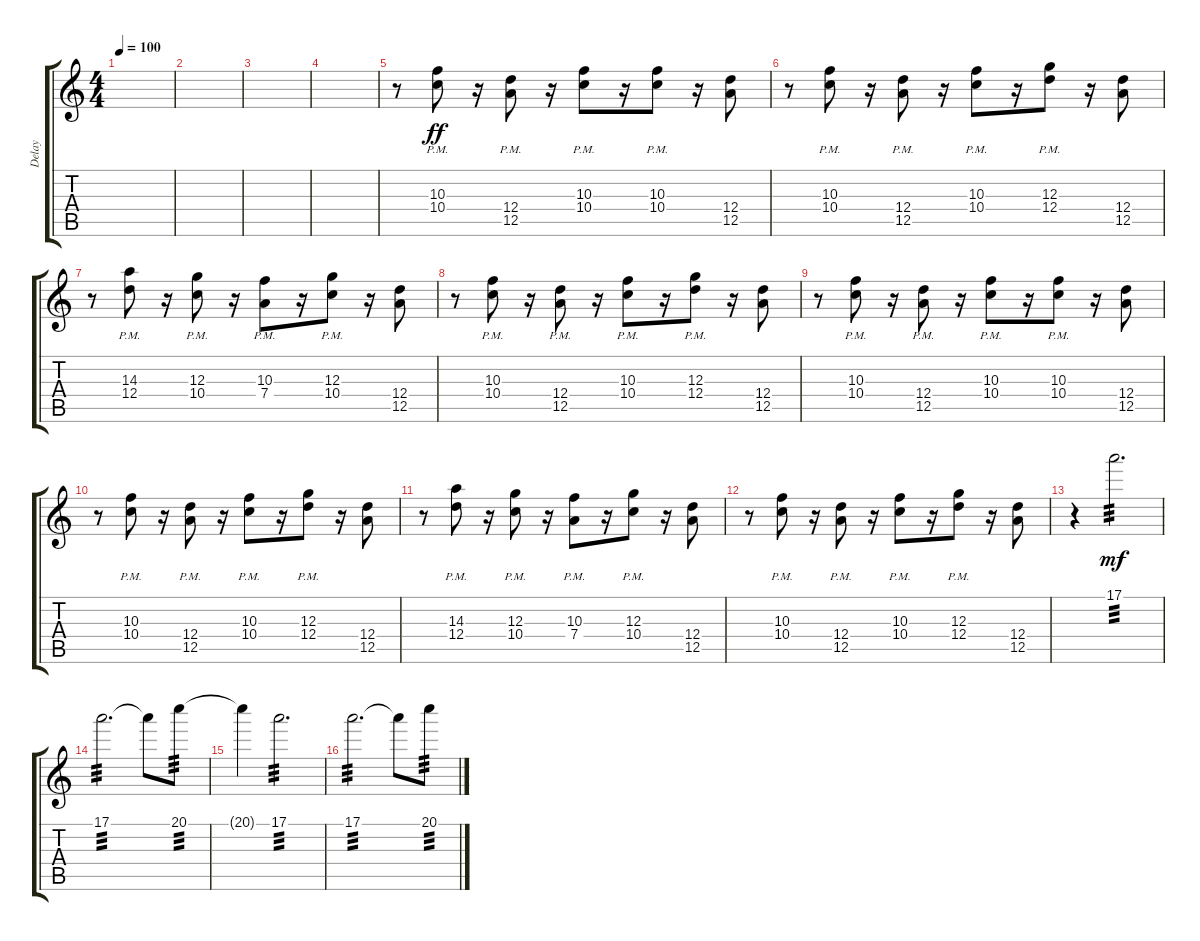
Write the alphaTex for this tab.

\track ("Delay" "Delay") {instrument electricguitarclean}
\staff {score tabs}
\tuning (E4 B3 G3 D3 A2 E2) {hide}
\ts (4 4)
\tempo 100
\clef g2
\ks c
|
|
|
|
r.8 (10.3{pm} 10.4{pm}).8{dy ff} r.16 (12.4{pm} 12.5{pm}).8 r.16 (10.3{pm} 10.4{pm}).8 r.16 (10.3{pm} 10.4{pm}).8 r.16 (12.4 12.5).8 |
r.8 (10.3{pm} 10.4{pm}).8 r.16 (12.4{pm} 12.5{pm}).8 r.16 (10.3{pm} 10.4{pm}).8 r.16 (12.3{pm} 12.4{pm}).8 r.16 (12.4 12.5).8 |
r.8 (14.3{pm} 12.4{pm}).8 r.16 (12.3{pm} 10.4{pm}).8 r.16 (10.3{pm} 7.4{pm}).8 r.16 (12.3{pm} 10.4{pm}).8 r.16 (12.4 12.5).8 |
r.8 (10.3{pm} 10.4{pm}).8 r.16 (12.4{pm} 12.5{pm}).8 r.16 (10.3{pm} 10.4{pm}).8 r.16 (12.3{pm} 12.4{pm}).8 r.16 (12.4 12.5).8 |
r.8 (10.3{pm} 10.4{pm}).8 r.16 (12.4{pm} 12.5{pm}).8 r.16 (10.3{pm} 10.4{pm}).8 r.16 (10.3{pm} 10.4{pm}).8 r.16 (12.4 12.5).8 |
r.8 (10.3{pm} 10.4{pm}).8 r.16 (12.4{pm} 12.5{pm}).8 r.16 (10.3{pm} 10.4{pm}).8 r.16 (12.3{pm} 12.4{pm}).8 r.16 (12.4 12.5).8 |
r.8 (14.3{pm} 12.4{pm}).8 r.16 (12.3{pm} 10.4{pm}).8 r.16 (10.3{pm} 7.4{pm}).8 r.16 (12.3{pm} 10.4{pm}).8 r.16 (12.4 12.5).8 |
r.8 (10.3{pm} 10.4{pm}).8 r.16 (12.4{pm} 12.5{pm}).8 r.16 (10.3{pm} 10.4{pm}).8 r.16 (12.3{pm} 12.4{pm}).8 r.16 (12.4 12.5).8 |
r.4 17.1.2{d tp 3 dy mf} |
17.1.2{d tp 3} 17.1{t}.8 20.1.8{tp 3} |
20.1{t}.4 17.1.2{d tp 3} |
17.1.2{d tp 3} 17.1{t}.8 20.1.8{tp 3}
